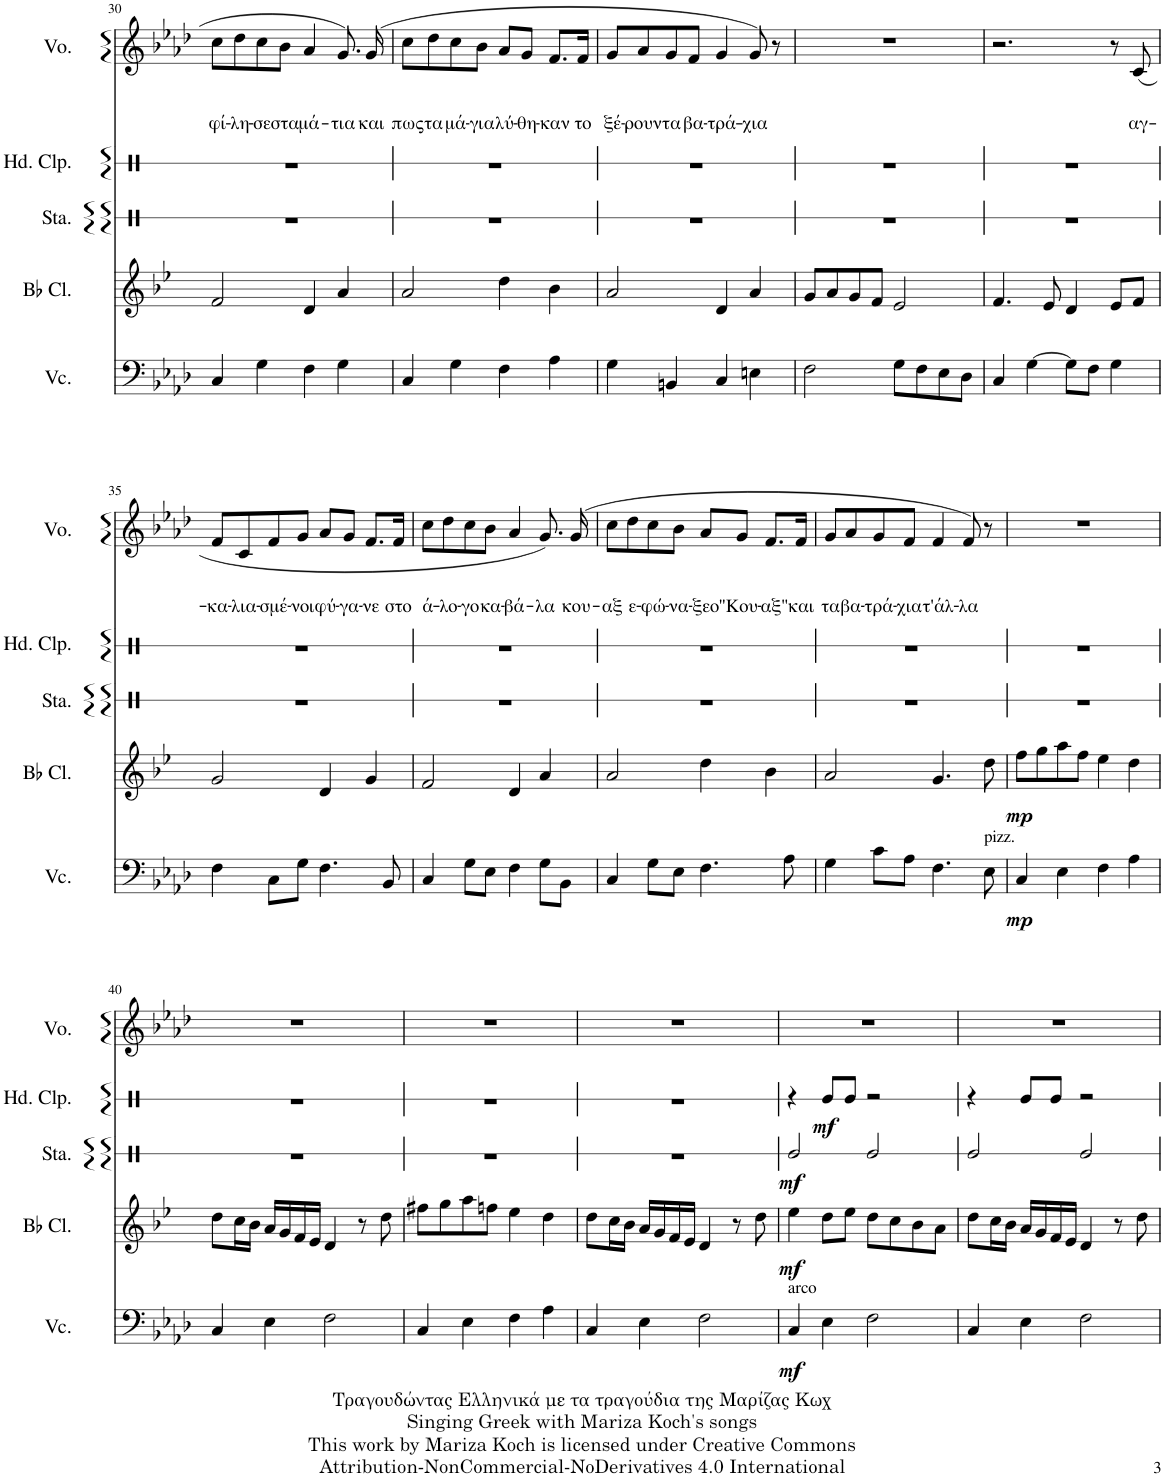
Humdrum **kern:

**kern	**dynam	**kern	**dynam	**kern	**dynam	**kern	**dynam	**kern	**text	**text	**text
*part5	*part5	*part4	*part4	*part3	*part3	*part2	*part2	*part1	*part1	*part1	*part1
*staff5	*staff5	*staff4	*staff4	*staff3	*staff3	*staff2	*staff2	*staff1	*staff1	*staff1	*staff1
*I"Βιολοντσέλο	*	*I"Σιb Κλαρινέτο	*	*I"Σφραγίδα	*	*I"Παλαμάκι	*	*I"Φωνή	*	*	*
!!LO:PB:g=z
*clefF4	*	*clefG2	*	*clefX	*	*clefX	*	*clefG2	*	*	*
*	*	*Trd1c2	*	*	*	*	*	*	*	*	*
*k[b-e-a-d-]	*	*k[b-e-]	*	*k[]	*	*k[]	*	*k[b-e-a-d-]	*	*	*
*M4/4	*	*M4/4	*	*M4/4	*	*M4/4	*	*M4/4	*	*	*
=30	=30	=30	=30	=30	=30	=30	=30	=30	=30	=30	=30
!	!	!	!	!	!	!	!	!	!	!	!LO:LY:b
4C/	.	2f/	.	1r	.	1r	.	8cc\L	.	.	φί-
!	!	!	!	!	!	!	!	!	!	!	!LO:LY:b
.	.	.	.	.	.	.	.	8dd-\	.	.	-λη-
!	!	!	!	!	!	!	!	!	!	!	!LO:LY:b
4G\	.	.	.	.	.	.	.	8cc\	.	.	-σε
!	!	!	!	!	!	!	!	!	!	!	!LO:LY:b
.	.	.	.	.	.	.	.	8b-\J	.	.	στα
!	!	!	!	!	!	!	!	!	!	!	!LO:LY:b
4F\	.	4d/	.	.	.	.	.	4a-/	.	.	μά-
!	!	!	!	!	!	!	!	!	!	!	!LO:LY:b
4G\	.	4a/	.	.	.	.	.	8.g/	.	.	-τια
!	!	!	!	!	!	!	!	!	!	!	!LO:LY:b
.	.	.	.	.	.	.	.	(16g/	.	.	και
=31	=31	=31	=31	=31	=31	=31	=31	=31	=31	=31	=31
!	!	!	!	!	!	!	!	!	!	!	!LO:LY:b
4C/	.	2a/	.	1r	.	1r	.	8cc\L	.	.	πως
!	!	!	!	!	!	!	!	!	!	!	!LO:LY:b
.	.	.	.	.	.	.	.	8dd-\	.	.	τα
!	!	!	!	!	!	!	!	!	!	!	!LO:LY:b
4G\	.	.	.	.	.	.	.	8cc\	.	.	μά-
!	!	!	!	!	!	!	!	!	!	!	!LO:LY:b
.	.	.	.	.	.	.	.	8b-\J	.	.	-για
!	!	!	!	!	!	!	!	!	!	!	!LO:LY:b
4F\	.	4dd\	.	.	.	.	.	8a-/L	.	.	λύ-
!	!	!	!	!	!	!	!	!	!	!	!LO:LY:b
.	.	.	.	.	.	.	.	8g/J	.	.	-θη-
!	!	!	!	!	!	!	!	!	!	!	!LO:LY:b
4A-\	.	4b-\	.	.	.	.	.	8.f/L	.	.	-καν
!	!	!	!	!	!	!	!	!	!	!	!LO:LY:b
.	.	.	.	.	.	.	.	16f/Jk	.	.	το
=32	=32	=32	=32	=32	=32	=32	=32	=32	=32	=32	=32
!	!	!	!	!	!	!	!	!	!	!	!LO:LY:b
4G\	.	2a/	.	1r	.	1r	.	8g/L	.	.	ξέ-
!	!	!	!	!	!	!	!	!	!	!	!LO:LY:b
.	.	.	.	.	.	.	.	8a-/	.	.	-ρουν
!	!	!	!	!	!	!	!	!	!	!	!LO:LY:b
4BBn/	.	.	.	.	.	.	.	8g/	.	.	τα
!	!	!	!	!	!	!	!	!	!	!	!LO:LY:b
.	.	.	.	.	.	.	.	8f/J	.	.	βα-
!	!	!	!	!	!	!	!	!	!	!	!LO:LY:b
4C/	.	4d/	.	.	.	.	.	4g/	.	.	-τρά-
!	!	!	!	!	!	!	!	!	!	!	!LO:LY:b
4En\	.	4a/	.	.	.	.	.	8g/)	.	.	-χια
.	.	.	.	.	.	.	.	8r	.	.	.
=33	=33	=33	=33	=33	=33	=33	=33	=33	=33	=33	=33
2F\	.	8g/L	.	1r	.	1r	.	1r	.	.	.
.	.	8a/	.	.	.	.	.	.	.	.	.
.	.	8g/	.	.	.	.	.	.	.	.	.
.	.	8f/J	.	.	.	.	.	.	.	.	.
8G\L	.	2e-/	.	.	.	.	.	.	.	.	.
8F\	.	.	.	.	.	.	.	.	.	.	.
8E-\	.	.	.	.	.	.	.	.	.	.	.
8D-\J	.	.	.	.	.	.	.	.	.	.	.
=34	=34	=34	=34	=34	=34	=34	=34	=34	=34	=34	=34
4C/	.	4.f/	.	1r	.	1r	.	2.r	.	.	.
[4G\	.	.	.	.	.	.	.	.	.	.	.
.	.	8e-/	.	.	.	.	.	.	.	.	.
8G\L]	.	4d/	.	.	.	.	.	.	.	.	.
8F\J	.	.	.	.	.	.	.	.	.	.	.
4G\	.	8e-/L	.	.	.	.	.	8r	.	.	.
!	!	!	!	!	!	!	!	!	!	!	!LO:LY:b
.	.	8f/J	.	.	.	.	.	(8c/	.	.	αγ-
!!LO:LB:g=z
=35	=35	=35	=35	=35	=35	=35	=35	=35	=35	=35	=35
!	!	!	!	!	!	!	!	!	!	!	!LO:LY:b
4F\	.	2g/	.	1r	.	1r	.	8f/L	.	.	-κα-
!	!	!	!	!	!	!	!	!	!	!	!LO:LY:b
.	.	.	.	.	.	.	.	8c/	.	.	-λια-
!	!	!	!	!	!	!	!	!	!	!	!LO:LY:b
8C\L	.	.	.	.	.	.	.	8f/	.	.	-σμέ-
!	!	!	!	!	!	!	!	!	!	!	!LO:LY:b
8G\J	.	.	.	.	.	.	.	8g/J	.	.	-νοι
!	!	!	!	!	!	!	!	!	!	!	!LO:LY:b
4.F\	.	4d/	.	.	.	.	.	8a-/L	.	.	φύ-
!	!	!	!	!	!	!	!	!	!	!	!LO:LY:b
.	.	.	.	.	.	.	.	8g/J	.	.	-γα-
!	!	!	!	!	!	!	!	!	!	!	!LO:LY:b
.	.	4g/	.	.	.	.	.	8.f/L	.	.	-νε
8BB-/	.	.	.	.	.	.	.	.	.	.	.
!	!	!	!	!	!	!	!	!	!	!	!LO:LY:b
.	.	.	.	.	.	.	.	16f/Jk	.	.	στο
=36	=36	=36	=36	=36	=36	=36	=36	=36	=36	=36	=36
!	!	!	!	!	!	!	!	!	!	!	!LO:LY:b
4C/	.	2f/	.	1r	.	1r	.	8cc\L	.	.	ά-
!	!	!	!	!	!	!	!	!	!	!	!LO:LY:b
.	.	.	.	.	.	.	.	8dd-\	.	.	-λο-
!	!	!	!	!	!	!	!	!	!	!	!LO:LY:b
8G\L	.	.	.	.	.	.	.	8cc\	.	.	-γο
!	!	!	!	!	!	!	!	!	!	!	!LO:LY:b
8E-\J	.	.	.	.	.	.	.	8b-\J	.	.	κα-
!	!	!	!	!	!	!	!	!	!	!	!LO:LY:b
4F\	.	4d/	.	.	.	.	.	4a-/	.	.	-βά-
!	!	!	!	!	!	!	!	!	!	!	!LO:LY:b
8G\L	.	4a/	.	.	.	.	.	8.g/)	.	.	-λα
8BB-\J	.	.	.	.	.	.	.	.	.	.	.
!	!	!	!	!	!	!	!	!	!	!	!LO:LY:b
.	.	.	.	.	.	.	.	(16g/	.	.	κου-
=37	=37	=37	=37	=37	=37	=37	=37	=37	=37	=37	=37
!	!	!	!	!	!	!	!	!	!	!	!LO:LY:b
4C/	.	2a/	.	1r	.	1r	.	8cc\L	.	.	-αξ
!	!	!	!	!	!	!	!	!	!	!	!LO:LY:b
.	.	.	.	.	.	.	.	8dd-\	.	.	ε-
!	!	!	!	!	!	!	!	!	!	!	!LO:LY:b
8G\L	.	.	.	.	.	.	.	8cc\	.	.	-φώ-
!	!	!	!	!	!	!	!	!	!	!	!LO:LY:b
8E-\J	.	.	.	.	.	.	.	8b-\J	.	.	-να-
!	!	!	!	!	!	!	!	!	!	!	!LO:LY:b
4.F\	.	4dd\	.	.	.	.	.	8a-/L	.	.	-ξεο
!	!	!	!	!	!	!	!	!	!	!	!LO:LY:b
.	.	.	.	.	.	.	.	8g/J	.	.	"Κου-
!	!	!	!	!	!	!	!	!	!	!	!LO:LY:b
.	.	4b-\	.	.	.	.	.	8.f/L	.	.	-αξ"
8A-\	.	.	.	.	.	.	.	.	.	.	.
!	!	!	!	!	!	!	!	!	!	!	!LO:LY:b
.	.	.	.	.	.	.	.	16f/Jk	.	.	και
=38	=38	=38	=38	=38	=38	=38	=38	=38	=38	=38	=38
!	!	!	!	!	!	!	!	!	!	!	!LO:LY:b
4G\	.	2a/	.	1r	.	1r	.	8g/L	.	.	τα
!	!	!	!	!	!	!	!	!	!	!	!LO:LY:b
.	.	.	.	.	.	.	.	8a-/	.	.	βα-
!	!	!	!	!	!	!	!	!	!	!	!LO:LY:b
8c\L	.	.	.	.	.	.	.	8g/	.	.	-τρά-
!	!	!	!	!	!	!	!	!	!	!	!LO:LY:b
8A-\J	.	.	.	.	.	.	.	8f/J	.	.	-χια
!	!	!	!	!	!	!	!	!	!	!	!LO:LY:b
4.F\	.	4.g/	.	.	.	.	.	4f/	.	.	τ'άλ-
!	!	!	!	!	!	!	!	!	!	!	!LO:LY:b
.	.	.	.	.	.	.	.	8f/)	.	.	-λα
!LO:TX:a:t=pizz.	!	!	!	!	!	!	!	!	!	!	!
8E-\	.	8dd\	.	.	.	.	.	8r	.	.	.
=39	=39	=39	=39	=39	=39	=39	=39	=39	=39	=39	=39
!	!LO:DY:b	!	!LO:DY:b	!	!	!	!	!	!	!	!
4C/	mp	8ff\L	mp	1r	.	1r	.	1r	.	.	.
.	.	8gg\	.	.	.	.	.	.	.	.	.
4E-\	.	8aa\	.	.	.	.	.	.	.	.	.
.	.	8ff\J	.	.	.	.	.	.	.	.	.
4F\	.	4ee-\	.	.	.	.	.	.	.	.	.
4A-\	.	4dd\	.	.	.	.	.	.	.	.	.
!!LO:LB:g=z
=40	=40	=40	=40	=40	=40	=40	=40	=40	=40	=40	=40
4C/	.	8dd\L	.	1r	.	1r	.	1r	.	.	.
.	.	16cc\L	.	.	.	.	.	.	.	.	.
.	.	16b-\JJ	.	.	.	.	.	.	.	.	.
4E-\	.	16a/LL	.	.	.	.	.	.	.	.	.
.	.	16g/	.	.	.	.	.	.	.	.	.
.	.	16f/	.	.	.	.	.	.	.	.	.
.	.	16e-/JJ	.	.	.	.	.	.	.	.	.
2F\	.	4d/	.	.	.	.	.	.	.	.	.
.	.	8r	.	.	.	.	.	.	.	.	.
.	.	8dd\	.	.	.	.	.	.	.	.	.
=41	=41	=41	=41	=41	=41	=41	=41	=41	=41	=41	=41
4C/	.	8ff#X\L	.	1r	.	1r	.	1r	.	.	.
.	.	8gg\	.	.	.	.	.	.	.	.	.
4E-\	.	8aa\	.	.	.	.	.	.	.	.	.
.	.	8ffn\J	.	.	.	.	.	.	.	.	.
4F\	.	4ee-\	.	.	.	.	.	.	.	.	.
4A-\	.	4dd\	.	.	.	.	.	.	.	.	.
=42	=42	=42	=42	=42	=42	=42	=42	=42	=42	=42	=42
4C/	.	8dd\L	.	1r	.	1r	.	1r	.	.	.
.	.	16cc\L	.	.	.	.	.	.	.	.	.
.	.	16b-\JJ	.	.	.	.	.	.	.	.	.
4E-\	.	16a/LL	.	.	.	.	.	.	.	.	.
.	.	16g/	.	.	.	.	.	.	.	.	.
.	.	16f/	.	.	.	.	.	.	.	.	.
.	.	16e-/JJ	.	.	.	.	.	.	.	.	.
2F\	.	4d/	.	.	.	.	.	.	.	.	.
.	.	8r	.	.	.	.	.	.	.	.	.
.	.	8dd\	.	.	.	.	.	.	.	.	.
=43	=43	=43	=43	=43	=43	=43	=43	=43	=43	=43	=43
!LO:TX:a:t=arco	!	!	!	!	!	!	!	!	!	!	!
!	!LO:DY:b	!	!LO:DY:b	!	!LO:DY:b	!	!	!	!	!	!
4C/	mf	4ee-\	mf	2Re/	mf	4r	.	1r	.	.	.
!	!	!	!	!	!	!	!LO:DY:b	!	!	!	!
4E-\	.	8dd\L	.	.	.	8Re/L	mf	.	.	.	.
.	.	8ee-\J	.	.	.	8Re/J	.	.	.	.	.
2F\	.	8dd\L	.	2Re/	.	2r	.	.	.	.	.
.	.	8cc\	.	.	.	.	.	.	.	.	.
.	.	8b-\	.	.	.	.	.	.	.	.	.
.	.	8a\J	.	.	.	.	.	.	.	.	.
=44	=44	=44	=44	=44	=44	=44	=44	=44	=44	=44	=44
4C/	.	8dd\L	.	2Re/	.	4r	.	1r	.	.	.
.	.	16cc\L	.	.	.	.	.	.	.	.	.
.	.	16b-\JJ	.	.	.	.	.	.	.	.	.
4E-\	.	16a/LL	.	.	.	8Re/L	.	.	.	.	.
.	.	16g/	.	.	.	.	.	.	.	.	.
.	.	16f/	.	.	.	8Re/J	.	.	.	.	.
.	.	16e-/JJ	.	.	.	.	.	.	.	.	.
2F\	.	4d/	.	2Re/	.	2r	.	.	.	.	.
.	.	8r	.	.	.	.	.	.	.	.	.
.	.	8dd\	.	.	.	.	.	.	.	.	.
=	=	=	=	=	=	=	=	=	=	=	=
*-	*-	*-	*-	*-	*-	*-	*-	*-	*-	*-	*-
